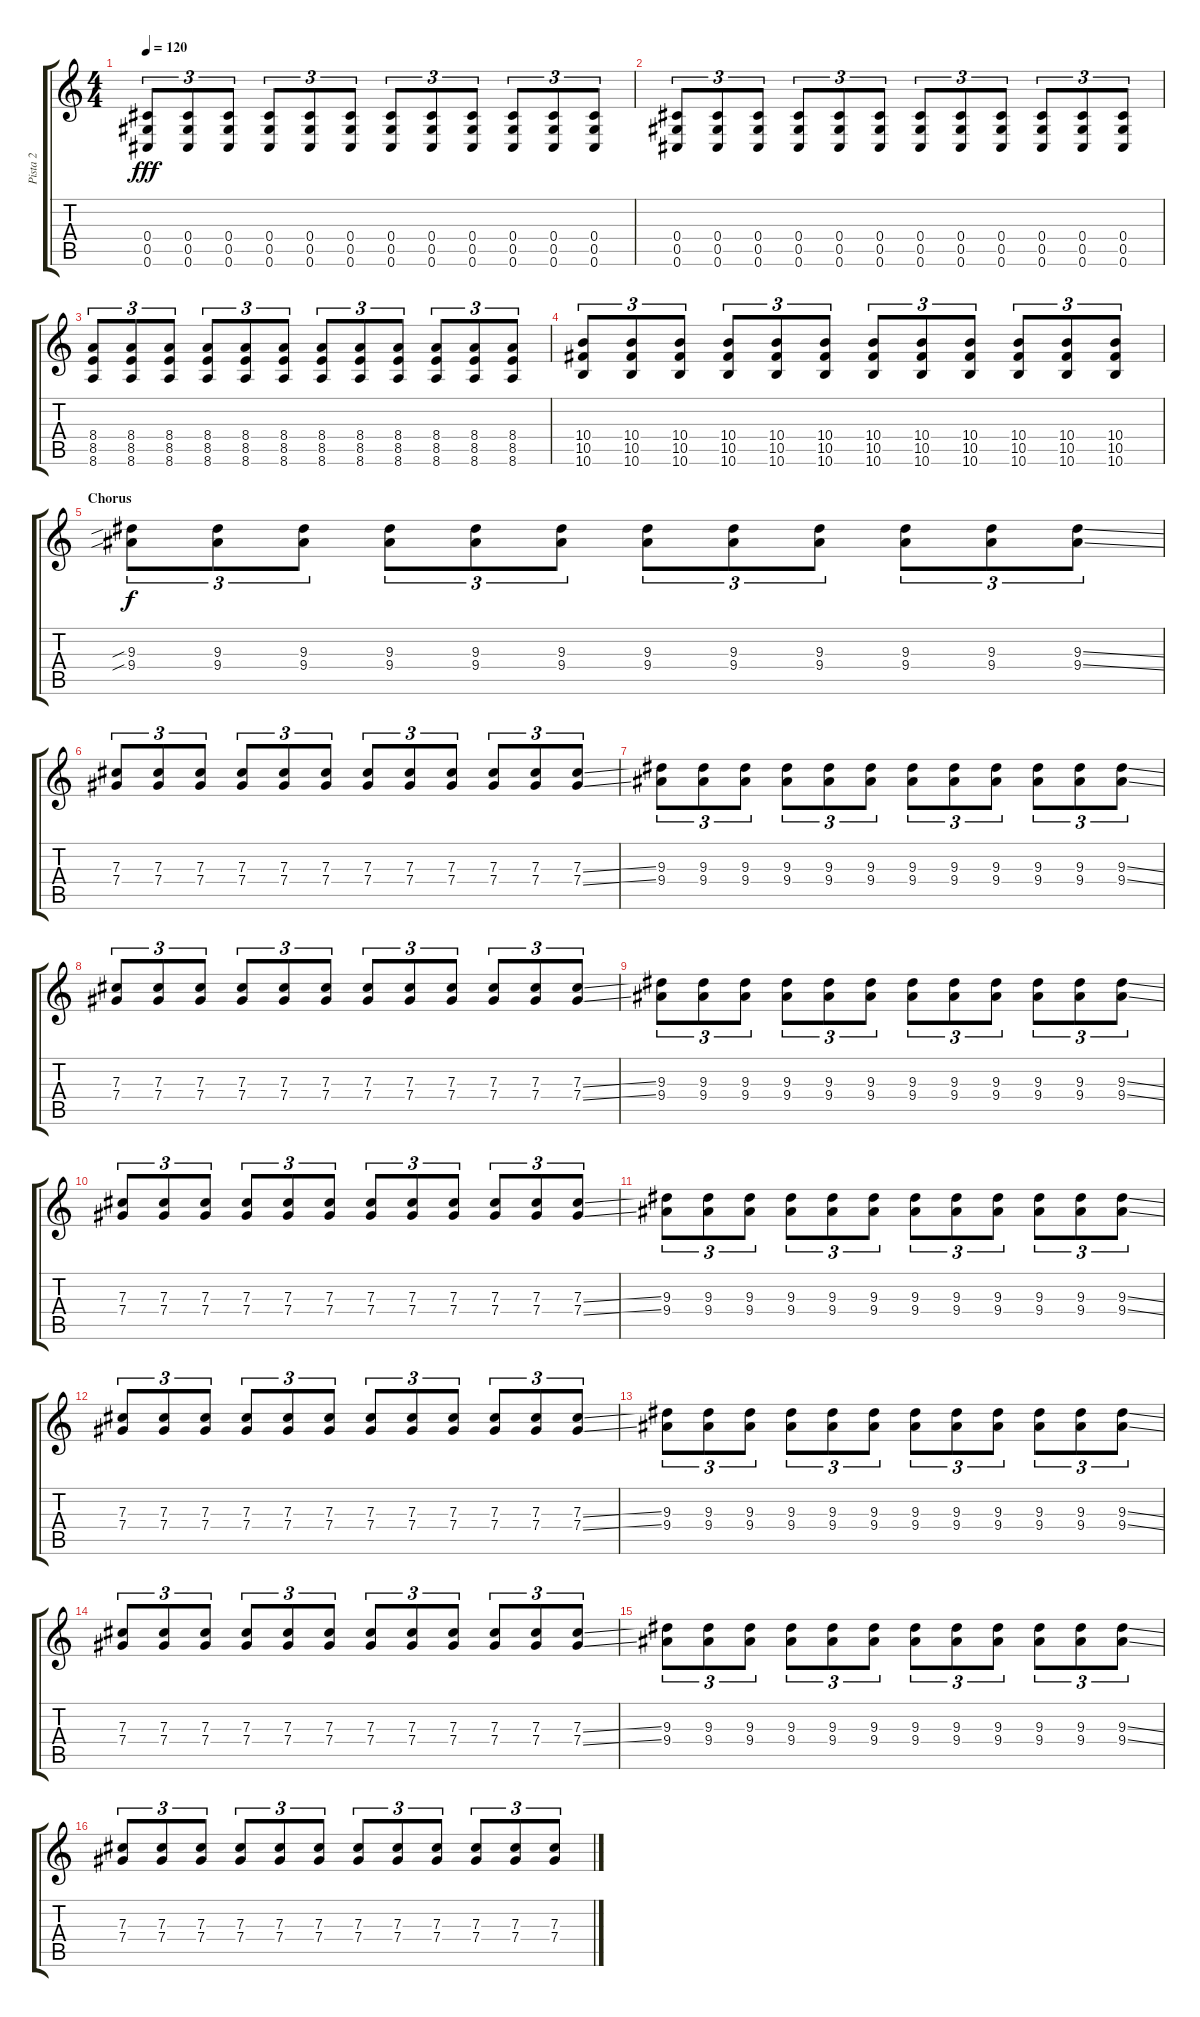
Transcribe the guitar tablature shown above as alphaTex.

\track ("Pista 2" "Pista 2") {instrument overdrivenguitar}
\staff {score tabs}
\tuning (Eb4 Bb3 Gb3 Db3 Ab2 Db2) {hide}
\ts (4 4)
\tempo 120
\clef g2
\ks c
(0.4 0.5 0.6).8{tu (3 2) dy fff} (0.4 0.5 0.6).8{tu (3 2)} (0.4 0.5 0.6).8{tu (3 2)} (0.4 0.5 0.6).8{tu (3 2)} (0.4 0.5 0.6).8{tu (3 2)} (0.4 0.5 0.6).8{tu (3 2)} (0.4 0.5 0.6).8{tu (3 2)} (0.4 0.5 0.6).8{tu (3 2)} (0.4 0.5 0.6).8{tu (3 2)} (0.4 0.5 0.6).8{tu (3 2)} (0.4 0.5 0.6).8{tu (3 2)} (0.4 0.5 0.6).8{tu (3 2)} |
(0.4 0.5 0.6).8{tu (3 2)} (0.4 0.5 0.6).8{tu (3 2)} (0.4 0.5 0.6).8{tu (3 2)} (0.4 0.5 0.6).8{tu (3 2)} (0.4 0.5 0.6).8{tu (3 2)} (0.4 0.5 0.6).8{tu (3 2)} (0.4 0.5 0.6).8{tu (3 2)} (0.4 0.5 0.6).8{tu (3 2)} (0.4 0.5 0.6).8{tu (3 2)} (0.4 0.5 0.6).8{tu (3 2)} (0.4 0.5 0.6).8{tu (3 2)} (0.4 0.5 0.6).8{tu (3 2)} |
(8.4 8.5 8.6).8{tu (3 2)} (8.4 8.5 8.6).8{tu (3 2)} (8.4 8.5 8.6).8{tu (3 2)} (8.4 8.5 8.6).8{tu (3 2)} (8.4 8.5 8.6).8{tu (3 2)} (8.4 8.5 8.6).8{tu (3 2)} (8.4 8.5 8.6).8{tu (3 2)} (8.4 8.5 8.6).8{tu (3 2)} (8.4 8.5 8.6).8{tu (3 2)} (8.4 8.5 8.6).8{tu (3 2)} (8.4 8.5 8.6).8{tu (3 2)} (8.4 8.5 8.6).8{tu (3 2)} |
(10.4 10.5 10.6).8{tu (3 2)} (10.4 10.5 10.6).8{tu (3 2)} (10.4 10.5 10.6).8{tu (3 2)} (10.4 10.5 10.6).8{tu (3 2)} (10.4 10.5 10.6).8{tu (3 2)} (10.4 10.5 10.6).8{tu (3 2)} (10.4 10.5 10.6).8{tu (3 2)} (10.4 10.5 10.6).8{tu (3 2)} (10.4 10.5 10.6).8{tu (3 2)} (10.4 10.5 10.6).8{tu (3 2)} (10.4 10.5 10.6).8{tu (3 2)} (10.4 10.5 10.6).8{tu (3 2)} |
\section ("" "Chorus")
(9.3{sib} 9.4{sib}).8{tu (3 2) dy f} (9.3 9.4).8{tu (3 2)} (9.3 9.4).8{tu (3 2)} (9.3 9.4).8{tu (3 2)} (9.3 9.4).8{tu (3 2)} (9.3 9.4).8{tu (3 2)} (9.3 9.4).8{tu (3 2)} (9.3 9.4).8{tu (3 2)} (9.3 9.4).8{tu (3 2)} (9.3 9.4).8{tu (3 2)} (9.3 9.4).8{tu (3 2)} (9.3{ss} 9.4{ss}).8{tu (3 2)} |
(7.3 7.4).8{tu (3 2)} (7.3 7.4).8{tu (3 2)} (7.3 7.4).8{tu (3 2)} (7.3 7.4).8{tu (3 2)} (7.3 7.4).8{tu (3 2)} (7.3 7.4).8{tu (3 2)} (7.3 7.4).8{tu (3 2)} (7.3 7.4).8{tu (3 2)} (7.3 7.4).8{tu (3 2)} (7.3 7.4).8{tu (3 2)} (7.3 7.4).8{tu (3 2)} (7.3{ss} 7.4{ss}).8{tu (3 2)} |
(9.3 9.4).8{tu (3 2)} (9.3 9.4).8{tu (3 2)} (9.3 9.4).8{tu (3 2)} (9.3 9.4).8{tu (3 2)} (9.3 9.4).8{tu (3 2)} (9.3 9.4).8{tu (3 2)} (9.3 9.4).8{tu (3 2)} (9.3 9.4).8{tu (3 2)} (9.3 9.4).8{tu (3 2)} (9.3 9.4).8{tu (3 2)} (9.3 9.4).8{tu (3 2)} (9.3{ss} 9.4{ss}).8{tu (3 2)} |
(7.3 7.4).8{tu (3 2)} (7.3 7.4).8{tu (3 2)} (7.3 7.4).8{tu (3 2)} (7.3 7.4).8{tu (3 2)} (7.3 7.4).8{tu (3 2)} (7.3 7.4).8{tu (3 2)} (7.3 7.4).8{tu (3 2)} (7.3 7.4).8{tu (3 2)} (7.3 7.4).8{tu (3 2)} (7.3 7.4).8{tu (3 2)} (7.3 7.4).8{tu (3 2)} (7.3{ss} 7.4{ss}).8{tu (3 2)} |
(9.3 9.4).8{tu (3 2)} (9.3 9.4).8{tu (3 2)} (9.3 9.4).8{tu (3 2)} (9.3 9.4).8{tu (3 2)} (9.3 9.4).8{tu (3 2)} (9.3 9.4).8{tu (3 2)} (9.3 9.4).8{tu (3 2)} (9.3 9.4).8{tu (3 2)} (9.3 9.4).8{tu (3 2)} (9.3 9.4).8{tu (3 2)} (9.3 9.4).8{tu (3 2)} (9.3{ss} 9.4{ss}).8{tu (3 2)} |
(7.3 7.4).8{tu (3 2)} (7.3 7.4).8{tu (3 2)} (7.3 7.4).8{tu (3 2)} (7.3 7.4).8{tu (3 2)} (7.3 7.4).8{tu (3 2)} (7.3 7.4).8{tu (3 2)} (7.3 7.4).8{tu (3 2)} (7.3 7.4).8{tu (3 2)} (7.3 7.4).8{tu (3 2)} (7.3 7.4).8{tu (3 2)} (7.3 7.4).8{tu (3 2)} (7.3{ss} 7.4{ss}).8{tu (3 2)} |
(9.3 9.4).8{tu (3 2)} (9.3 9.4).8{tu (3 2)} (9.3 9.4).8{tu (3 2)} (9.3 9.4).8{tu (3 2)} (9.3 9.4).8{tu (3 2)} (9.3 9.4).8{tu (3 2)} (9.3 9.4).8{tu (3 2)} (9.3 9.4).8{tu (3 2)} (9.3 9.4).8{tu (3 2)} (9.3 9.4).8{tu (3 2)} (9.3 9.4).8{tu (3 2)} (9.3{ss} 9.4{ss}).8{tu (3 2)} |
(7.3 7.4).8{tu (3 2)} (7.3 7.4).8{tu (3 2)} (7.3 7.4).8{tu (3 2)} (7.3 7.4).8{tu (3 2)} (7.3 7.4).8{tu (3 2)} (7.3 7.4).8{tu (3 2)} (7.3 7.4).8{tu (3 2)} (7.3 7.4).8{tu (3 2)} (7.3 7.4).8{tu (3 2)} (7.3 7.4).8{tu (3 2)} (7.3 7.4).8{tu (3 2)} (7.3{ss} 7.4{ss}).8{tu (3 2)} |
(9.3 9.4).8{tu (3 2)} (9.3 9.4).8{tu (3 2)} (9.3 9.4).8{tu (3 2)} (9.3 9.4).8{tu (3 2)} (9.3 9.4).8{tu (3 2)} (9.3 9.4).8{tu (3 2)} (9.3 9.4).8{tu (3 2)} (9.3 9.4).8{tu (3 2)} (9.3 9.4).8{tu (3 2)} (9.3 9.4).8{tu (3 2)} (9.3 9.4).8{tu (3 2)} (9.3{ss} 9.4{ss}).8{tu (3 2)} |
(7.3 7.4).8{tu (3 2)} (7.3 7.4).8{tu (3 2)} (7.3 7.4).8{tu (3 2)} (7.3 7.4).8{tu (3 2)} (7.3 7.4).8{tu (3 2)} (7.3 7.4).8{tu (3 2)} (7.3 7.4).8{tu (3 2)} (7.3 7.4).8{tu (3 2)} (7.3 7.4).8{tu (3 2)} (7.3 7.4).8{tu (3 2)} (7.3 7.4).8{tu (3 2)} (7.3{ss} 7.4{ss}).8{tu (3 2)} |
(9.3 9.4).8{tu (3 2)} (9.3 9.4).8{tu (3 2)} (9.3 9.4).8{tu (3 2)} (9.3 9.4).8{tu (3 2)} (9.3 9.4).8{tu (3 2)} (9.3 9.4).8{tu (3 2)} (9.3 9.4).8{tu (3 2)} (9.3 9.4).8{tu (3 2)} (9.3 9.4).8{tu (3 2)} (9.3 9.4).8{tu (3 2)} (9.3 9.4).8{tu (3 2)} (9.3{ss} 9.4{ss}).8{tu (3 2)} |
(7.3 7.4).8{tu (3 2)} (7.3 7.4).8{tu (3 2)} (7.3 7.4).8{tu (3 2)} (7.3 7.4).8{tu (3 2)} (7.3 7.4).8{tu (3 2)} (7.3 7.4).8{tu (3 2)} (7.3 7.4).8{tu (3 2)} (7.3 7.4).8{tu (3 2)} (7.3 7.4).8{tu (3 2)} (7.3 7.4).8{tu (3 2)} (7.3 7.4).8{tu (3 2)} (7.3{ss} 7.4{ss}).8{tu (3 2)}
